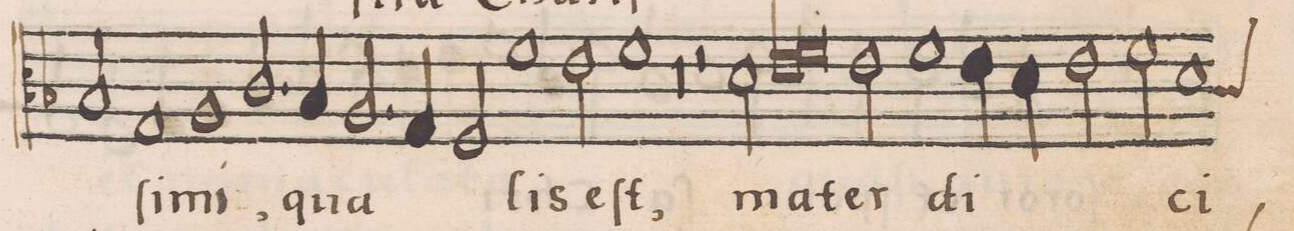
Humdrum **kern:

**kern	**text
*I"CANTVS	*
*clefC3	*
*k[b-]	*
*met(C)	*
*M2/1	*
2B-/	.
1G	-ſi-
=12-	=12-
1A	-mi,
2.c/	qua-
4B-/	.
=13-	=13-
2.A/	.
4G/	.
2F/	.
1f\	-lis
=14-	=14-
2e\	eſt,
1f	.
=15-	=15-
0r	.
=16-	=16-
2r	.
2d\	ma-
*lig	*
1e	.
=17-	=17-
1f	.
*Xlig	*
2e\	-ter
1f\	di-
=18-	=18-
4e\	.
4d\	.
2e\	.
2f\	.
=19-	=19-
*custos:c	*
1d	-ci-
*-	*-
